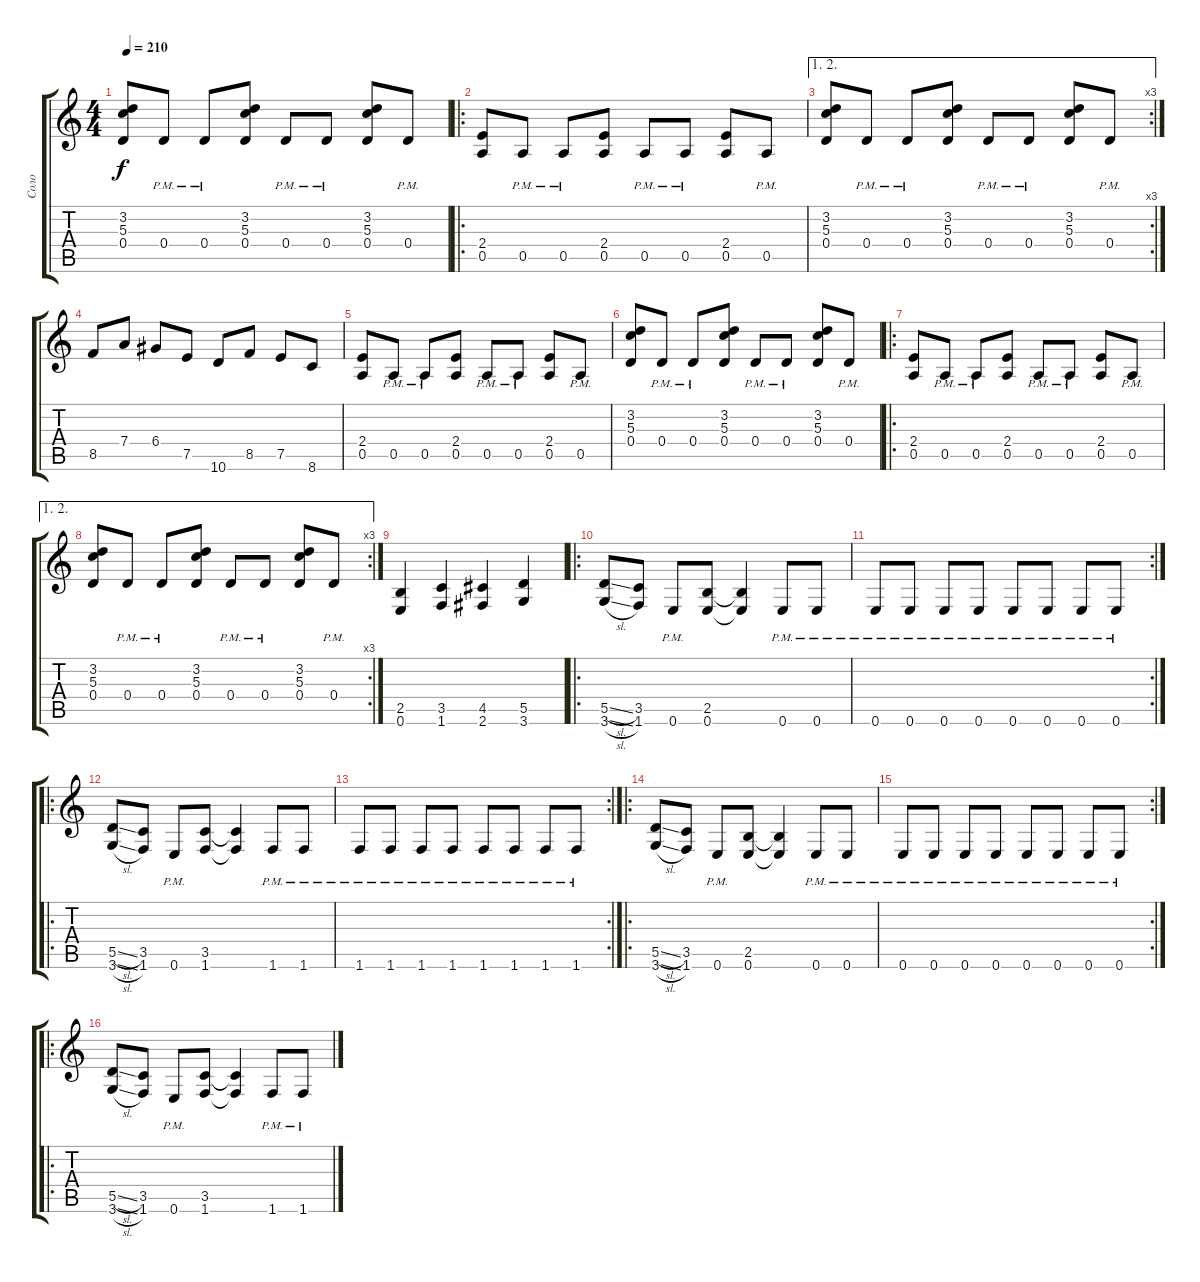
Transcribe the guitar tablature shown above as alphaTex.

\track ("Соло" "Соло") {instrument distortionguitar}
\staff {score tabs}
\tuning (E4 B3 G3 D3 A2 E2) {hide}
\ts (4 4)
\tempo 210
\clef g2
\ks c
(3.2 5.3 0.4).8{dy f} 0.4{pm}.8 0.4{pm}.8 (3.2 5.3 0.4).8 0.4{pm}.8 0.4{pm}.8 (3.2 5.3 0.4).8 0.4{pm}.8 |
\ro
(2.4 0.5).8 0.5{pm}.8 0.5{pm}.8 (2.4 0.5).8 0.5{pm}.8 0.5{pm}.8 (2.4 0.5).8 0.5{pm}.8 |
\ae (1 2)
\rc 3
(3.2 5.3 0.4).8 0.4{pm}.8 0.4{pm}.8 (3.2 5.3 0.4).8 0.4{pm}.8 0.4{pm}.8 (3.2 5.3 0.4).8 0.4{pm}.8 |
8.5.8 7.4.8 6.4.8 7.5.8 10.6.8 8.5.8 7.5.8 8.6.8 |
(2.4 0.5).8 0.5{pm}.8 0.5{pm}.8 (2.4 0.5).8 0.5{pm}.8 0.5{pm}.8 (2.4 0.5).8 0.5{pm}.8 |
(3.2 5.3 0.4).8 0.4{pm}.8 0.4{pm}.8 (3.2 5.3 0.4).8 0.4{pm}.8 0.4{pm}.8 (3.2 5.3 0.4).8 0.4{pm}.8 |
\ro
(2.4 0.5).8 0.5{pm}.8 0.5{pm}.8 (2.4 0.5).8 0.5{pm}.8 0.5{pm}.8 (2.4 0.5).8 0.5{pm}.8 |
\ae (1 2)
\rc 3
(3.2 5.3 0.4).8 0.4{pm}.8 0.4{pm}.8 (3.2 5.3 0.4).8 0.4{pm}.8 0.4{pm}.8 (3.2 5.3 0.4).8 0.4{pm}.8 |
(2.5 0.6).4 (3.5 1.6).4 (4.5 2.6).4 (5.5 3.6).4 |
\ro
(5.5{sl} 3.6{sl}).8{instrument distortionguitar} (3.5 1.6).8 0.6{pm}.8 (2.5 0.6).8 (2.5{t} 0.6{t}).4 0.6{pm}.8 0.6{pm}.8 |
\rc 2
0.6{pm}.8 0.6{pm}.8 0.6{pm}.8 0.6{pm}.8 0.6{pm}.8 0.6{pm}.8 0.6{pm}.8 0.6{pm}.8 |
\ro
(5.5{sl} 3.6{sl}).8 (3.5 1.6).8 0.6{pm}.8 (3.5 1.6).8 (3.5{t} 1.6{t}).4 1.6{pm}.8 1.6{pm}.8 |
\rc 2
1.6{pm}.8 1.6{pm}.8 1.6{pm}.8 1.6{pm}.8 1.6{pm}.8 1.6{pm}.8 1.6{pm}.8 1.6{pm}.8 |
\ro
(5.5{sl} 3.6{sl}).8 (3.5 1.6).8 0.6{pm}.8 (2.5 0.6).8 (2.5{t} 0.6{t}).4 0.6{pm}.8 0.6{pm}.8 |
\rc 2
0.6{pm}.8 0.6{pm}.8 0.6{pm}.8 0.6{pm}.8 0.6{pm}.8 0.6{pm}.8 0.6{pm}.8 0.6{pm}.8 |
\ro
(5.5{sl} 3.6{sl}).8 (3.5 1.6).8 0.6{pm}.8 (3.5 1.6).8 (3.5{t} 1.6{t}).4 1.6{pm}.8 1.6{pm}.8
